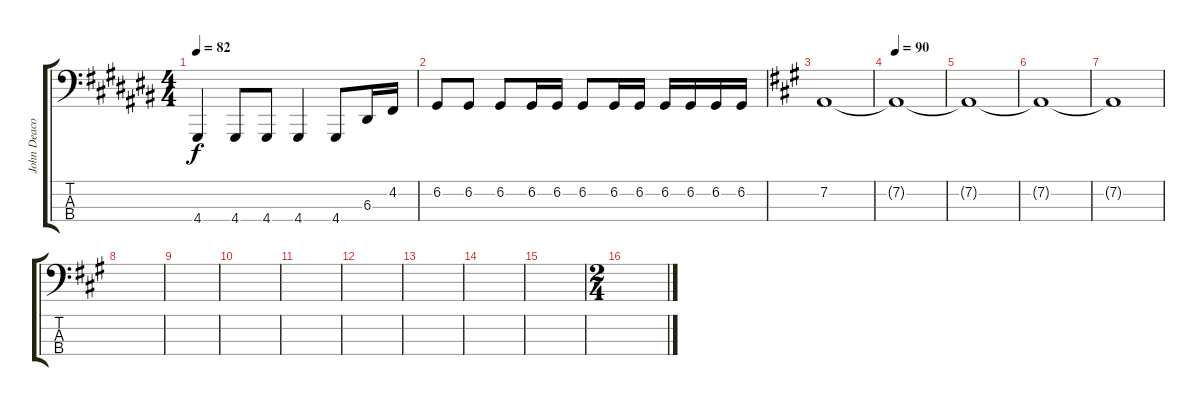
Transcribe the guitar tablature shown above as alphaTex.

\track ("John Deacon" "John Deaco") {instrument lead8bassandlead}
\staff {score tabs}
\tuning (G2 D2 A1 E1) {hide}
\ts (4 4)
\tempo 82
\clef f4
\ks c#
4.4.4{dy f} 4.4.8 4.4.8 4.4.4 4.4.8 6.3.16 4.2.16 |
6.2.8 6.2.8 6.2.8 6.2.16 6.2.16 6.2.8 6.2.16 6.2.16 6.2.16 6.2.16 6.2.16 6.2.16 |
\ks a
7.2.1 |
\tempo 90
7.2{t}.1 |
7.2{t}.1 |
7.2{t}.1 |
7.2{t}.1 |
|
|
|
|
|
|
|
|
\ts (2 4)
